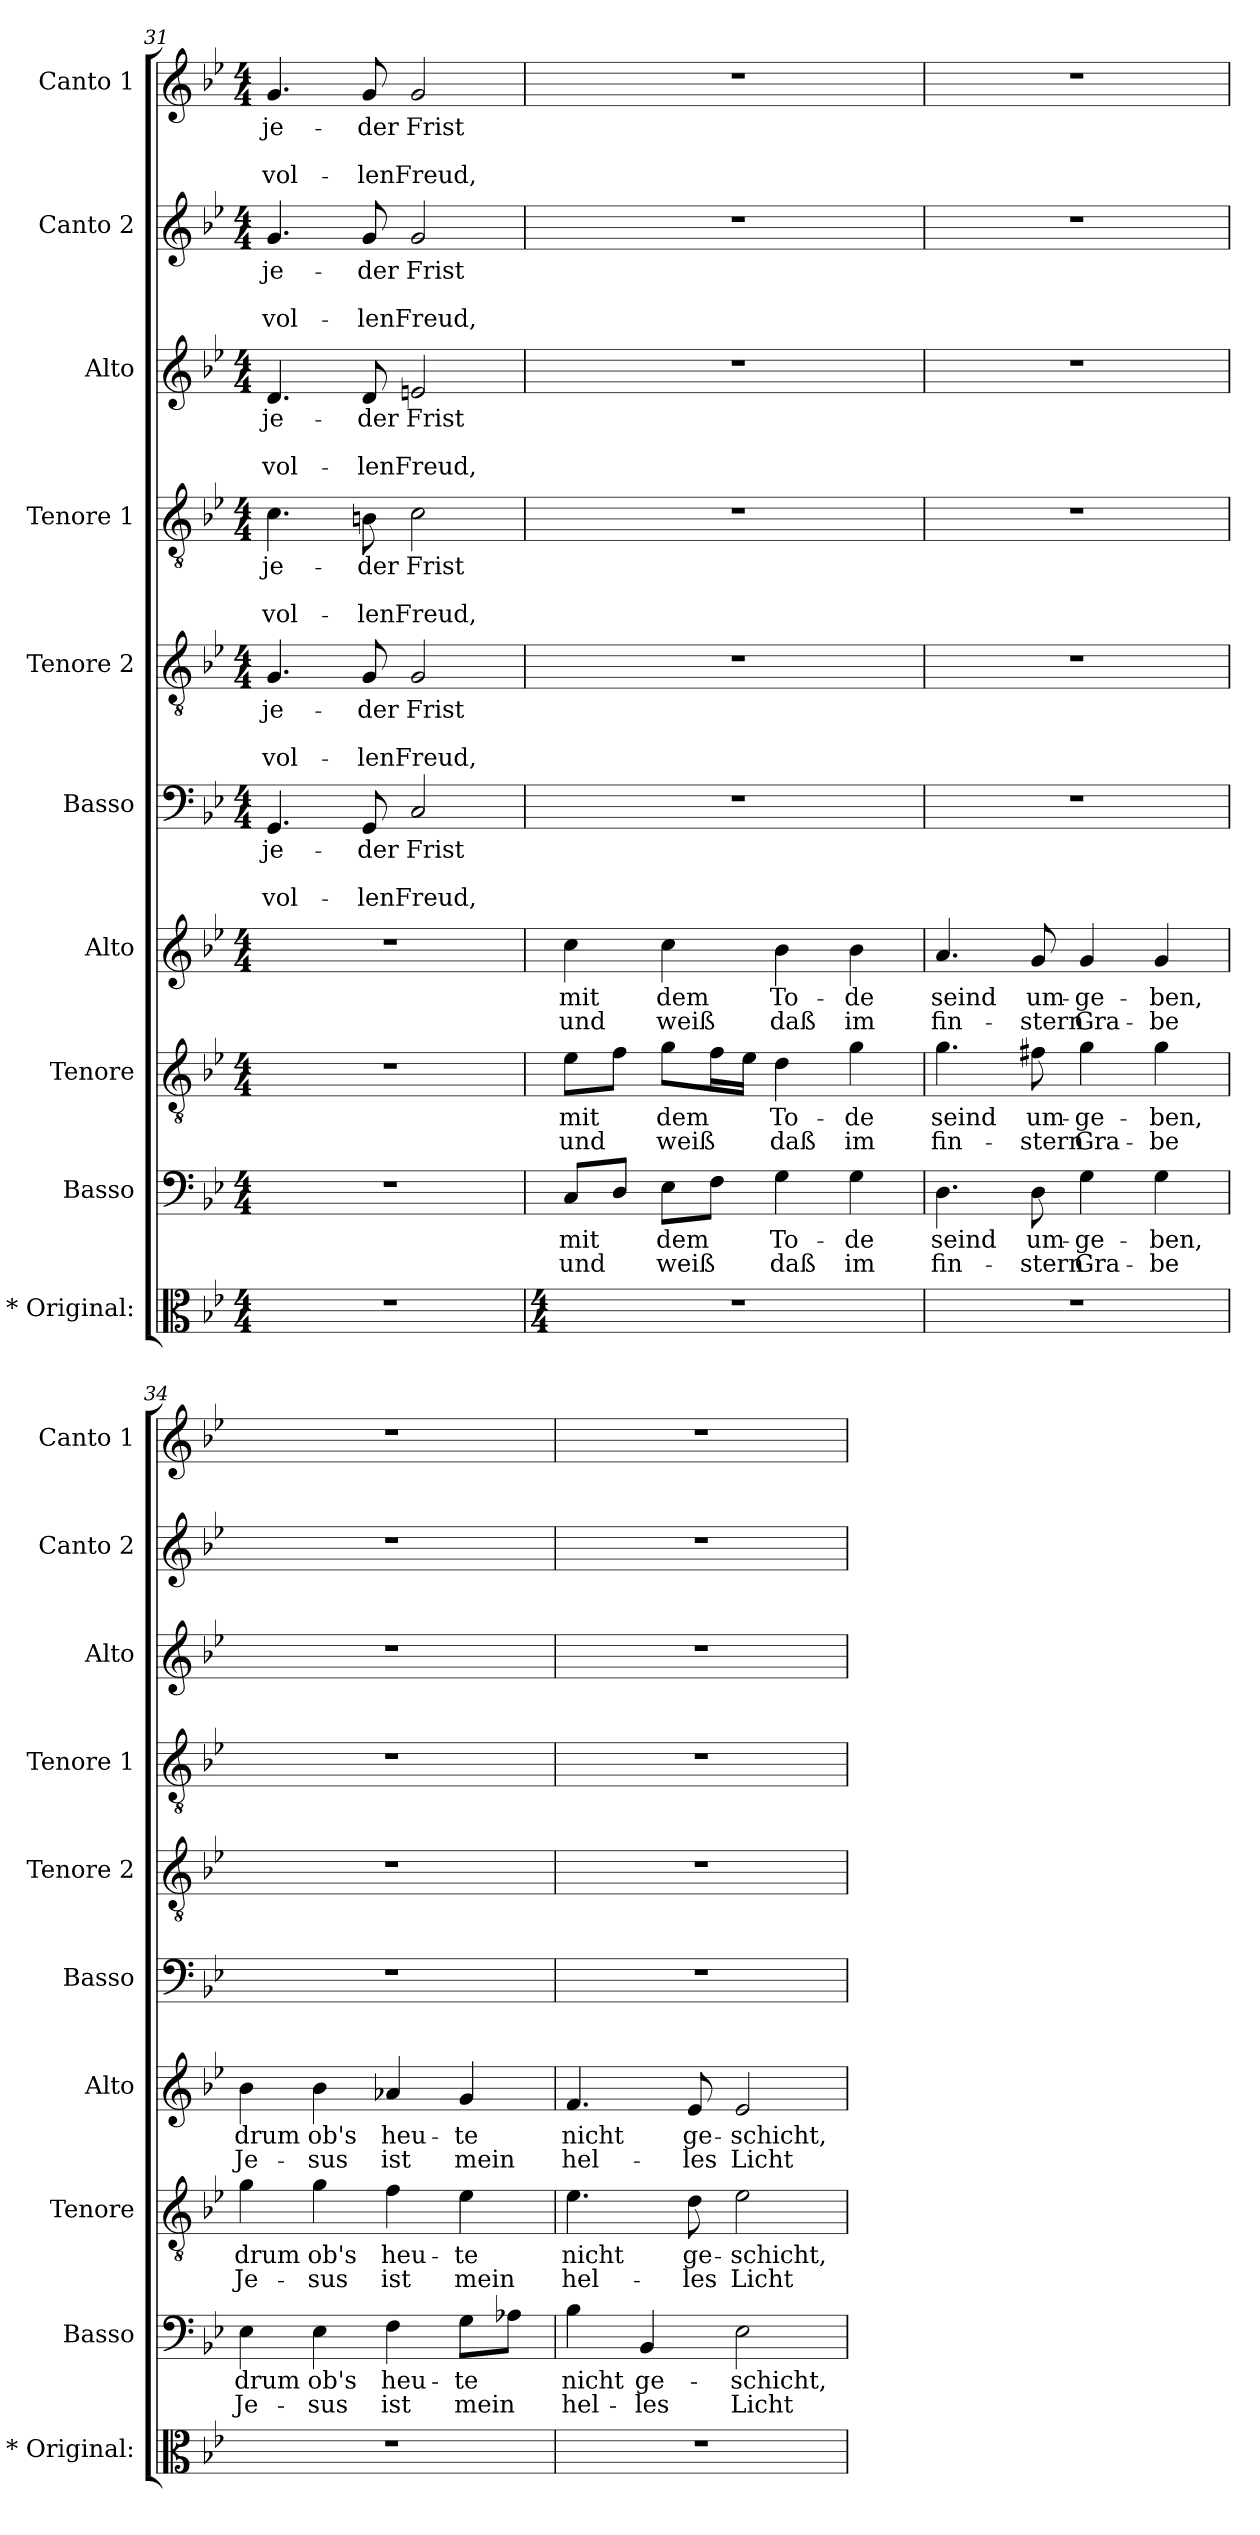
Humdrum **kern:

**kern	**kern	**text	**text	**kern	**text	**text	**kern	**text	**text	**kern	**text	**text	**text	**kern	**text	**text	**text	**kern	**text	**text	**text	**kern	**text	**text	**text	**kern	**text	**text	**text	**kern	**text	**text	**text
*part10	*part9	*part9	*part9	*part8	*part8	*part8	*part7	*part7	*part7	*part6	*part6	*part6	*part6	*part5	*part5	*part5	*part5	*part4	*part4	*part4	*part4	*part3	*part3	*part3	*part3	*part2	*part2	*part2	*part2	*part1	*part1	*part1	*part1
*staff10	*staff9	*staff9	*staff9	*staff8	*staff8	*staff8	*staff7	*staff7	*staff7	*staff6	*staff6	*staff6	*staff6	*staff5	*staff5	*staff5	*staff5	*staff4	*staff4	*staff4	*staff4	*staff3	*staff3	*staff3	*staff3	*staff2	*staff2	*staff2	*staff2	*staff1	*staff1	*staff1	*staff1
*I"* Original:	*I"Basso	*	*	*I"Tenore	*	*	*I"Alto	*	*	*I"Basso	*	*	*	*I"Tenore 2	*	*	*	*I"Tenore 1	*	*	*	*I"Alto	*	*	*	*I"Canto 2	*	*	*	*I"Canto 1	*	*	*
*I'* Original:	*I'Basso	*	*	*I'Tenore	*	*	*I'Alto	*	*	*I'Basso	*	*	*	*I'Tenore 2	*	*	*	*I'Tenore 1	*	*	*	*I'Alto	*	*	*	*I'Canto 2	*	*	*	*I'Canto 1	*	*	*
*clefC3	*clefF4	*	*	*clefGv2	*	*	*clefG2	*	*	*clefF4	*	*	*	*clefGv2	*	*	*	*clefGv2	*	*	*	*clefG2	*	*	*	*clefG2	*	*	*	*clefG2	*	*	*
*k[b-e-]	*k[b-e-]	*	*	*k[b-e-]	*	*	*k[b-e-]	*	*	*k[b-e-]	*	*	*	*k[b-e-]	*	*	*	*k[b-e-]	*	*	*	*k[b-e-]	*	*	*	*k[b-e-]	*	*	*	*k[b-e-]	*	*	*
*B-:	*B-:	*	*	*B-:	*	*	*B-:	*	*	*B-:	*	*	*	*B-:	*	*	*	*B-:	*	*	*	*B-:	*	*	*	*B-:	*	*	*	*B-:	*	*	*
*M4/4	*M4/4	*	*	*M4/4	*	*	*M4/4	*	*	*M4/4	*	*	*	*M4/4	*	*	*	*M4/4	*	*	*	*M4/4	*	*	*	*M4/4	*	*	*	*M4/4	*	*	*
=31	=31	=31	=31	=31	=31	=31	=31	=31	=31	=31	=31	=31	=31	=31	=31	=31	=31	=31	=31	=31	=31	=31	=31	=31	=31	=31	=31	=31	=31	=31	=31	=31	=31
!	!	!	!	!	!	!	!	!	!	!	!LO:LY:b	!	!LO:LY:b	!	!LO:LY:b	!	!LO:LY:b	!	!LO:LY:b	!	!LO:LY:b	!	!LO:LY:b	!	!LO:LY:b	!	!LO:LY:b	!	!LO:LY:b	!	!LO:LY:b	!	!LO:LY:b
1r	1r	.	.	1r	.	.	1r	.	.	4.GG/	je-	.	-vol-	4.G/	je-	.	-vol-	4.c\	je-	.	-vol-	4.d/	je-	.	-vol-	4.g/	je-	.	-vol-	4.g/	je-	.	-vol-
!	!	!	!	!	!	!	!	!	!	!	!LO:LY:b	!	!LO:LY:b	!	!LO:LY:b	!	!LO:LY:b	!	!LO:LY:b	!	!LO:LY:b	!	!LO:LY:b	!	!LO:LY:b	!	!LO:LY:b	!	!LO:LY:b	!	!LO:LY:b	!	!LO:LY:b
.	.	.	.	.	.	.	.	.	.	8GG/	-der	.	len	8G/	-der	.	len	8Bn\	-der	.	len	8d/	-der	.	len	8g/	-der	.	len	8g/	-der	.	len
!	!	!	!	!	!	!	!	!	!	!	!LO:LY:b	!	!LO:LY:b	!	!LO:LY:b	!	!LO:LY:b	!	!LO:LY:b	!	!LO:LY:b	!	!LO:LY:b	!	!LO:LY:b	!	!LO:LY:b	!	!LO:LY:b	!	!LO:LY:b	!	!LO:LY:b
.	.	.	.	.	.	.	.	.	.	2C/	Frist	.	Freud,	2G/	Frist	.	Freud,	2c\	Frist	.	Freud,	2en/	Frist	.	Freud,	2g/	Frist	.	Freud,	2g/	Frist	.	Freud,
!!LO:PB:g=z
=32	=32	=32	=32	=32	=32	=32	=32	=32	=32	=32	=32	=32	=32	=32	=32	=32	=32	=32	=32	=32	=32	=32	=32	=32	=32	=32	=32	=32	=32	=32	=32	=32	=32
*M4/4	*	*	*	*	*	*	*	*	*	*	*	*	*	*	*	*	*	*	*	*	*	*	*	*	*	*	*	*	*	*	*	*	*
!	!	!LO:LY:b	!LO:LY:b	!	!LO:LY:b	!LO:LY:b	!	!LO:LY:b	!LO:LY:b	!	!	!	!	!	!	!	!	!	!	!	!	!	!	!	!	!	!	!	!	!	!	!	!
1r	8C/L	mit	und	8e-\L	mit	und	4cc\	mit	und	1r	.	.	.	1r	.	.	.	1r	.	.	.	1r	.	.	.	1r	.	.	.	1r	.	.	.
.	8D/J	.	.	8f\J	.	.	.	.	.	.	.	.	.	.	.	.	.	.	.	.	.	.	.	.	.	.	.	.	.	.	.	.	.
!	!	!LO:LY:b	!LO:LY:b	!	!LO:LY:b	!LO:LY:b	!	!LO:LY:b	!LO:LY:b	!	!	!	!	!	!	!	!	!	!	!	!	!	!	!	!	!	!	!	!	!	!	!	!
.	8E-\L	dem	weiß	8g\L	dem	weiß	4cc\	dem	weiß	.	.	.	.	.	.	.	.	.	.	.	.	.	.	.	.	.	.	.	.	.	.	.	.
.	8F\J	.	.	16f\L	.	.	.	.	.	.	.	.	.	.	.	.	.	.	.	.	.	.	.	.	.	.	.	.	.	.	.	.	.
.	.	.	.	16e-\JJ	.	.	.	.	.	.	.	.	.	.	.	.	.	.	.	.	.	.	.	.	.	.	.	.	.	.	.	.	.
!	!	!LO:LY:b	!LO:LY:b	!	!LO:LY:b	!LO:LY:b	!	!LO:LY:b	!LO:LY:b	!	!	!	!	!	!	!	!	!	!	!	!	!	!	!	!	!	!	!	!	!	!	!	!
.	4G\	To-	-daß	4d\	To-	-daß	4b-\	To-	-daß	.	.	.	.	.	.	.	.	.	.	.	.	.	.	.	.	.	.	.	.	.	.	.	.
!	!	!LO:LY:b	!LO:LY:b	!	!LO:LY:b	!LO:LY:b	!	!LO:LY:b	!LO:LY:b	!	!	!	!	!	!	!	!	!	!	!	!	!	!	!	!	!	!	!	!	!	!	!	!
.	4G\	de	im	4g\	de	im	4b-\	de	im	.	.	.	.	.	.	.	.	.	.	.	.	.	.	.	.	.	.	.	.	.	.	.	.
=33	=33	=33	=33	=33	=33	=33	=33	=33	=33	=33	=33	=33	=33	=33	=33	=33	=33	=33	=33	=33	=33	=33	=33	=33	=33	=33	=33	=33	=33	=33	=33	=33	=33
!	!	!LO:LY:b	!LO:LY:b	!	!LO:LY:b	!LO:LY:b	!	!LO:LY:b	!LO:LY:b	!	!	!	!	!	!	!	!	!	!	!	!	!	!	!	!	!	!	!	!	!	!	!	!
1r	4.D\	seind	fin-	4.g\	seind	fin-	4.a/	seind	fin-	1r	.	.	.	1r	.	.	.	1r	.	.	.	1r	.	.	.	1r	.	.	.	1r	.	.	.
!	!	!LO:LY:b	!LO:LY:b	!	!LO:LY:b	!LO:LY:b	!	!LO:LY:b	!LO:LY:b	!	!	!	!	!	!	!	!	!	!	!	!	!	!	!	!	!	!	!	!	!	!	!	!
.	8D\	-um-	-stern	8f#X\	-um-	-stern	8g/	-um-	-stern	.	.	.	.	.	.	.	.	.	.	.	.	.	.	.	.	.	.	.	.	.	.	.	.
!	!	!LO:LY:b	!LO:LY:b	!	!LO:LY:b	!LO:LY:b	!	!LO:LY:b	!LO:LY:b	!	!	!	!	!	!	!	!	!	!	!	!	!	!	!	!	!	!	!	!	!	!	!	!
.	4G\	ge-	-Gra-	4g\	ge-	-Gra-	4g/	ge-	-Gra-	.	.	.	.	.	.	.	.	.	.	.	.	.	.	.	.	.	.	.	.	.	.	.	.
!	!	!LO:LY:b	!LO:LY:b	!	!LO:LY:b	!LO:LY:b	!	!LO:LY:b	!LO:LY:b	!	!	!	!	!	!	!	!	!	!	!	!	!	!	!	!	!	!	!	!	!	!	!	!
.	4G\	-ben,	be	4g\	-ben,	be	4g/	-ben,	be	.	.	.	.	.	.	.	.	.	.	.	.	.	.	.	.	.	.	.	.	.	.	.	.
=34	=34	=34	=34	=34	=34	=34	=34	=34	=34	=34	=34	=34	=34	=34	=34	=34	=34	=34	=34	=34	=34	=34	=34	=34	=34	=34	=34	=34	=34	=34	=34	=34	=34
!	!	!LO:LY:b	!LO:LY:b	!	!LO:LY:b	!LO:LY:b	!	!LO:LY:b	!LO:LY:b	!	!	!	!	!	!	!	!	!	!	!	!	!	!	!	!	!	!	!	!	!	!	!	!
1r	4E-\	drum	Je-	4g\	drum	Je-	4b-\	drum	Je-	1r	.	.	.	1r	.	.	.	1r	.	.	.	1r	.	.	.	1r	.	.	.	1r	.	.	.
!	!	!LO:LY:b	!LO:LY:b	!	!LO:LY:b	!LO:LY:b	!	!LO:LY:b	!LO:LY:b	!	!	!	!	!	!	!	!	!	!	!	!	!	!	!	!	!	!	!	!	!	!	!	!
.	4E-\	-ob's	sus	4g\	-ob's	sus	4b-\	-ob's	sus	.	.	.	.	.	.	.	.	.	.	.	.	.	.	.	.	.	.	.	.	.	.	.	.
!	!	!LO:LY:b	!LO:LY:b	!	!LO:LY:b	!LO:LY:b	!	!LO:LY:b	!LO:LY:b	!	!	!	!	!	!	!	!	!	!	!	!	!	!	!	!	!	!	!	!	!	!	!	!
.	4F\	heu-	-ist	4f\	heu-	-ist	4a-X/	heu-	-ist	.	.	.	.	.	.	.	.	.	.	.	.	.	.	.	.	.	.	.	.	.	.	.	.
!	!	!LO:LY:b	!LO:LY:b	!	!LO:LY:b	!LO:LY:b	!	!LO:LY:b	!LO:LY:b	!	!	!	!	!	!	!	!	!	!	!	!	!	!	!	!	!	!	!	!	!	!	!	!
.	8G\L	te	mein	4e-\	te	mein	4g/	te	mein	.	.	.	.	.	.	.	.	.	.	.	.	.	.	.	.	.	.	.	.	.	.	.	.
.	8A-X\J	.	.	.	.	.	.	.	.	.	.	.	.	.	.	.	.	.	.	.	.	.	.	.	.	.	.	.	.	.	.	.	.
=35	=35	=35	=35	=35	=35	=35	=35	=35	=35	=35	=35	=35	=35	=35	=35	=35	=35	=35	=35	=35	=35	=35	=35	=35	=35	=35	=35	=35	=35	=35	=35	=35	=35
!	!	!LO:LY:b	!LO:LY:b	!	!LO:LY:b	!LO:LY:b	!	!LO:LY:b	!LO:LY:b	!	!	!	!	!	!	!	!	!	!	!	!	!	!	!	!	!	!	!	!	!	!	!	!
1r	4B-\	nicht	hel-	4.e-\	nicht	hel-	4.f/	nicht	hel-	1r	.	.	.	1r	.	.	.	1r	.	.	.	1r	.	.	.	1r	.	.	.	1r	.	.	.
!	!	!LO:LY:b	!LO:LY:b	!	!	!	!	!	!	!	!	!	!	!	!	!	!	!	!	!	!	!	!	!	!	!	!	!	!	!	!	!	!
.	4BB-/	-ge-	-les	.	.	.	.	.	.	.	.	.	.	.	.	.	.	.	.	.	.	.	.	.	.	.	.	.	.	.	.	.	.
!	!	!	!	!	!LO:LY:b	!LO:LY:b	!	!LO:LY:b	!LO:LY:b	!	!	!	!	!	!	!	!	!	!	!	!	!	!	!	!	!	!	!	!	!	!	!	!
.	.	.	.	8d\	-ge-	-les	8e-/	-ge-	-les	.	.	.	.	.	.	.	.	.	.	.	.	.	.	.	.	.	.	.	.	.	.	.	.
!	!	!LO:LY:b	!LO:LY:b	!	!LO:LY:b	!LO:LY:b	!	!LO:LY:b	!LO:LY:b	!	!	!	!	!	!	!	!	!	!	!	!	!	!	!	!	!	!	!	!	!	!	!	!
.	2E-\	schicht,	Licht	2e-\	schicht,	Licht	2e-/	schicht,	Licht	.	.	.	.	.	.	.	.	.	.	.	.	.	.	.	.	.	.	.	.	.	.	.	.
=	=	=	=	=	=	=	=	=	=	=	=	=	=	=	=	=	=	=	=	=	=	=	=	=	=	=	=	=	=	=	=	=	=
*-	*-	*-	*-	*-	*-	*-	*-	*-	*-	*-	*-	*-	*-	*-	*-	*-	*-	*-	*-	*-	*-	*-	*-	*-	*-	*-	*-	*-	*-	*-	*-	*-	*-
